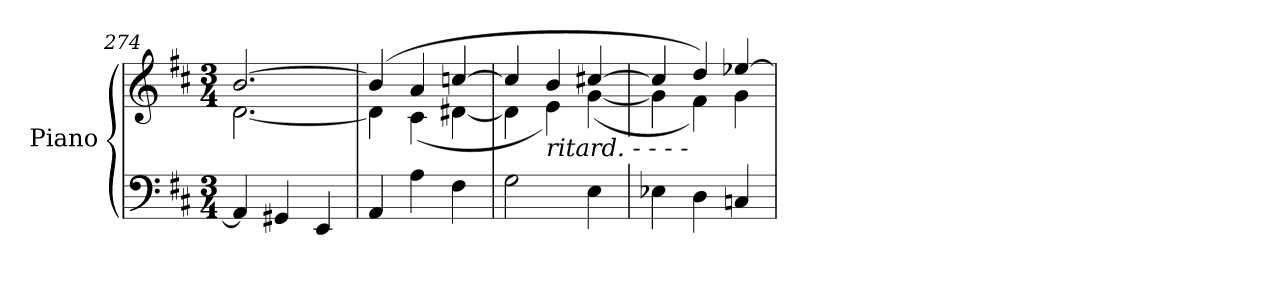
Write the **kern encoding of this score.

**kern	**kern
*part1	*part1
*staff2	*staff1
*I"Piano	*
*I'Pno.	*
*clefF4	*clefG2
*k[f#c#]	*k[f#c#]
*M3/4	*M3/4
=274	=274
*	*^
4AA/]	[2.b/	[2.d\
4GG#X/	.	.
4EE/	.	.
=275	=275	=275
4AA/	(4b/]	4d\]
4A\	4a/	(4c#\
4F#\	[4ccn/	[4d#X\
=276	=276	=276
2G\	4cc/]	4d#\]
!	!LO:TX:b:i:t=ritard.   -       -        -        -	!
.	4b/	4e\)
4E\	[4cc#X/	([4g\
=277	=277	=277
4E-X\	4cc#/]	4g\]
4D\	4dd/)	4f#\)
4Cn/	[4ee-X/	4g\
*	*v	*v
=	=
*-	*-
